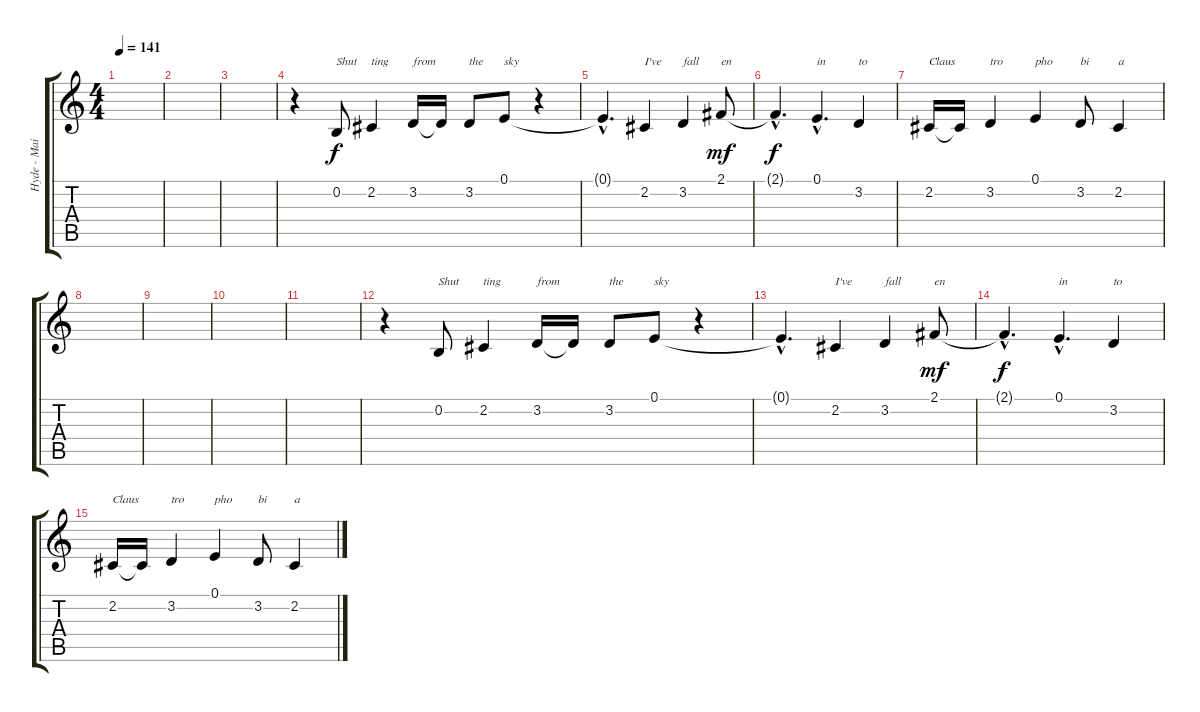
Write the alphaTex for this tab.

\track ("Hyde - Main" "Hyde - Mai") {instrument cello}
\staff {score tabs}
\tuning (E4 B3 G3 D3 A2 E2) {hide}
\ts (4 4)
\tempo 141
\clef g2
\ks c
|
|
|
r.4 0.2.8{txt "Shut"} 2.2.4{txt "ting"} 3.2.16{txt "from"} 3.2{t}.16 3.2.8{txt "the"} 0.1.8{txt "sky"} r.4 |
0.1{hac t}.4{d} 2.2.4{txt "I've"} 3.2.4{txt "fall"} 2.1.8{txt "en" dy mf} |
2.1{hac t}.4{d dy f} 0.1{hac}.4{d txt "in"} 3.2.4{txt "to"} |
2.2.16{txt "Claus"} 2.2{t}.16 3.2.4{txt "tro"} 0.1.4{txt "pho"} 3.2.8{txt "bi"} 2.2.4{txt "a"} |
|
|
|
|
r.4 0.2.8{txt "Shut"} 2.2.4{txt "ting"} 3.2.16{txt "from"} 3.2{t}.16 3.2.8{txt "the"} 0.1.8{txt "sky"} r.4 |
0.1{hac t}.4{d} 2.2.4{txt "I've"} 3.2.4{txt "fall"} 2.1.8{txt "en" dy mf} |
2.1{hac t}.4{d dy f} 0.1{hac}.4{d txt "in"} 3.2.4{txt "to"} |
2.2.16{txt "Claus"} 2.2{t}.16 3.2.4{txt "tro"} 0.1.4{txt "pho"} 3.2.8{txt "bi"} 2.2.4{txt "a"}
